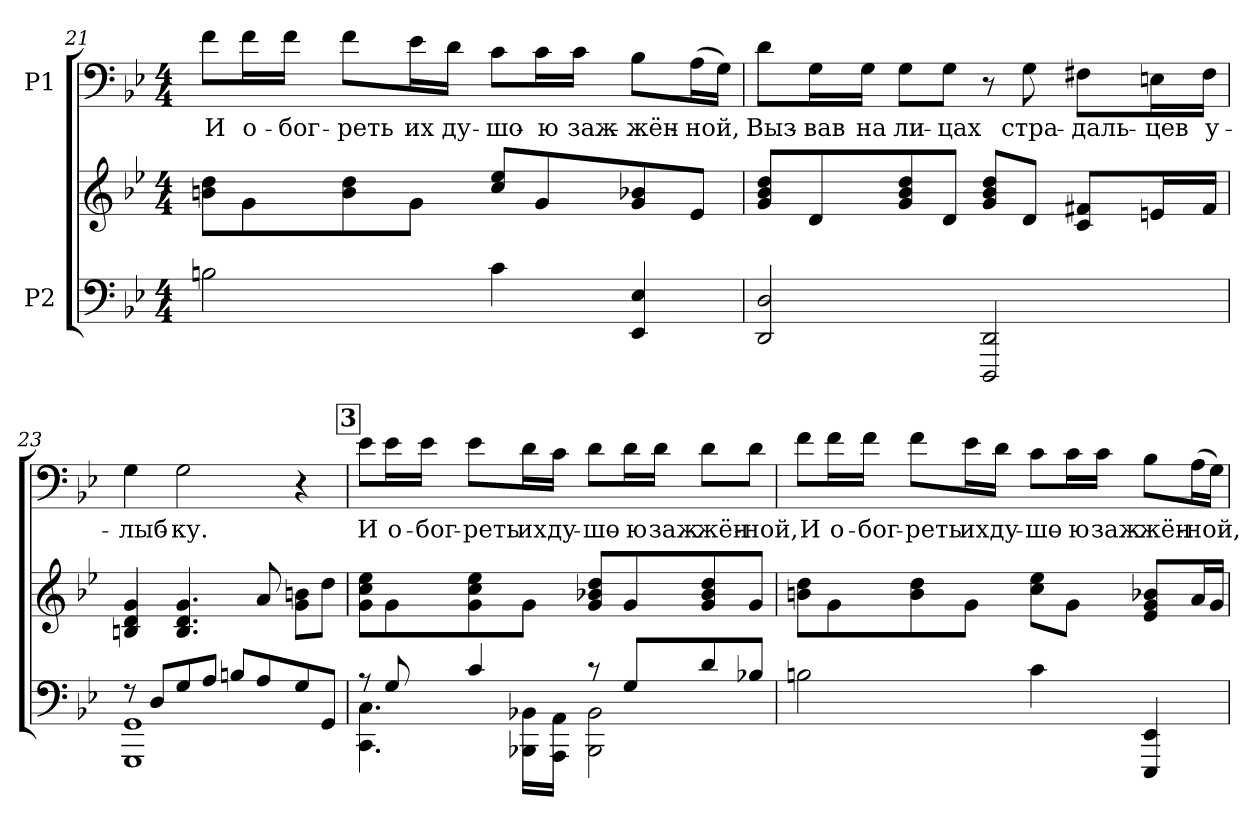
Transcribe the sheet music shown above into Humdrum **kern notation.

**kern	**kern	**kern	**text
*part2	*part2	*part1	*part1
*staff3	*staff2	*staff1	*staff1
*I"P2	*	*I"P1	*
!!LO:PB:g=z
*clefF4	*clefG2	*clefF4	*
*k[b-e-]	*k[b-e-]	*k[b-e-]	*
*g:	*g:	*g:	*
*M4/4	*M4/4	*M4/4	*
=21	=21	=21	=21
!	!	!	!LO:LY:b:color=#000000
2Bni\	8bni\ 8ddiL	8fi\L	И
!	!	!	!LO:LY:b:color=#000000
.	8gi\	16fi\L	о-
!	!	!	!LO:LY:b:color=#000000
.	.	16fi\JJ	-бог-
!	!	!	!LO:LY:b:color=#000000
.	8bi\ 8ddi	8fi\L	-реть
!	!	!	!LO:LY:b:color=#000000
.	8gi\J	16e-i\L	их
!	!	!	!LO:LY:b:color=#000000
.	.	16di\JJ	ду-
!	!	!	!LO:LY:b:color=#000000
4ci\	8cci/ 8ee-iL	8ci\L	-шо-
!	!	!	!LO:LY:b:color=#000000
.	8gi/	16ci\L	-ю
!	!	!	!LO:LY:b:color=#000000
.	.	16ci\JJ	заж-
!	!	!	!LO:LY:b:color=#000000
4EE-i/ 4E-i	8gi/ 8b-Xi	8B-i\L	-жён-
!	!	!	!LO:LY:b:color=#000000
.	8e-i/J	(16Ai\L	-ной,
.	.	16Gi\JJ)	.
=22	=22	=22	=22
!	!	!	!LO:LY:b:color=#000000
2DDi/ 2Di	8gi/ 8b-i 8ddiL	8di\L	Выз-
!	!	!	!LO:LY:b:color=#000000
.	8di/	16Gi\L	-вав
!	!	!	!LO:LY:b:color=#000000
.	.	16Gi\JJ	на
!	!	!	!LO:LY:b:color=#000000
.	8gi/ 8b-i 8ddi	8Gi\L	ли-
!	!	!	!LO:LY:b:color=#000000
.	8di/J	8Gi\J	-цах
2DDDi/ 2DDi	8gi/ 8b-i 8ddiL	8r	.
!	!	!	!LO:LY:b:color=#000000
.	8di/J	8Gi\	стра-
!	!	!	!LO:LY:b:color=#000000
.	8ci/ 8f#XiL	8F#Xi\L	-даль-
!	!	!	!LO:LY:b:color=#000000
.	16eni/L	16Eni\L	-цев
!	!	!	!LO:LY:b:color=#000000
.	16f#i/JJ	16F#i\JJ	у-
=23	=23	=23	=23
*^	*	*	*
!	!	!	!	!LO:LY:b:color=#000000
8r	1GGGi 1GGi	4Bni/ 4di 4gi	4Gi\	-лыб-
8Di/L	.	.	.	.
!	!	!	!	!LO:LY:b:color=#000000
8Gi/	.	4.Bi/ 4.di 4.gi	2Gi\	-ку.
8Ai/J	.	.	.	.
8Bni/L	.	.	.	.
8Ai/	.	8ai/	.	.
8Gi/	.	8gi\ 8bniL	4r	.
8GGi/J	.	8ddi\J	.	.
!!LO:LB:g=z
!!LO:REH:place=s1:B:color=#000000:enc=box:fs=14.3637:t=3
=24	=24	=24	=24	=24
!	!	!	!	!LO:LY:b:color=#000000
8r	4.CCi\ 4.Ci	8gi\ 8cci 8ee-iL	8e-i\L	И
!	!	!	!	!LO:LY:b:color=#000000
8Gi/	.	8gi\	16e-i\L	о-
!	!	!	!	!LO:LY:b:color=#000000
.	.	.	16e-i\JJ	-бог-
!	!	!	!	!LO:LY:b:color=#000000
4ci/	.	8gi\ 8cci 8ee-i	8e-i\L	-реть
!	!	!	!	!LO:LY:b:color=#000000
.	16BBB-Xi\ 16BB-XiLL	8gi\J	16di\L	их
!	!	!	!	!LO:LY:b:color=#000000
.	16AAAi\ 16AAiJJ	.	16ci\JJ	ду-
!	!	!	!	!LO:LY:b:color=#000000
8r	2BBB-i\ 2BB-i	8gi/ 8b-Xi 8ddiL	8di\L	-шо-
!	!	!	!	!LO:LY:b:color=#000000
8Gi/L	.	8gi/	16di\L	-ю
!	!	!	!	!LO:LY:b:color=#000000
.	.	.	16di\JJ	заж-
!	!	!	!	!LO:LY:b:color=#000000
8di/	.	8gi/ 8b-i 8ddi	8di\L	-жён-
!	!	!	!	!LO:LY:b:color=#000000
8B-Xi/J	.	8gi/J	8di\J	-ной,
*v	*v	*	*	*
=25	=25	=25	=25
!	!	!	!LO:LY:b:color=#000000
2Bni\	8bni\ 8ddiL	8fi\L	И
!	!	!	!LO:LY:b:color=#000000
.	8gi\	16fi\L	о-
!	!	!	!LO:LY:b:color=#000000
.	.	16fi\JJ	-бог-
!	!	!	!LO:LY:b:color=#000000
.	8bi\ 8ddi	8fi\L	-реть
!	!	!	!LO:LY:b:color=#000000
.	8gi\J	16e-i\L	их
!	!	!	!LO:LY:b:color=#000000
.	.	16di\JJ	ду-
!	!	!	!LO:LY:b:color=#000000
4ci\	8cci\ 8ee-iL	8ci\L	-шо-
!	!	!	!LO:LY:b:color=#000000
.	8gi\J	16ci\L	-ю
!	!	!	!LO:LY:b:color=#000000
.	.	16ci\JJ	заж-
!	!	!	!LO:LY:b:color=#000000
4EEE-i/ 4EE-i	8e-i/ 8gi 8b-XiL	8B-i\L	-жён-
!	!	!	!LO:LY:b:color=#000000
.	16ai/L	(16Ai\L	-ной,
.	16gi/JJ	16Gi\JJ)	.
=	=	=	=
*-	*-	*-	*-
